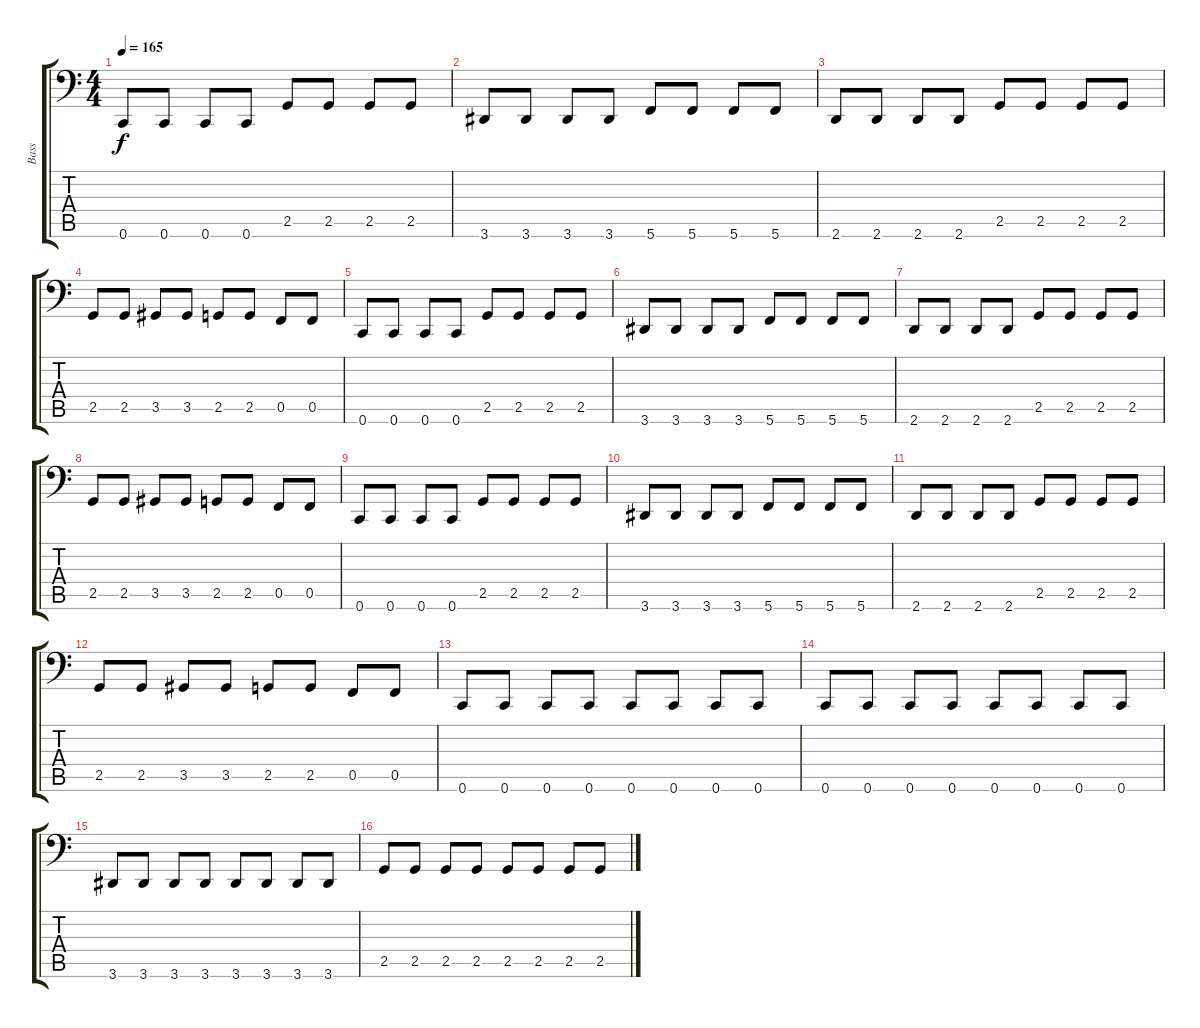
\track ("Bass" "Bass") {instrument electricbasspick}
\staff {score tabs}
\tuning (C3 G2 Eb2 Bb1 F1 C1) {hide}
\ts (4 4)
\tempo 165
\clef f4
\ks c
0.6.8{dy f} 0.6.8 0.6.8 0.6.8 2.5.8 2.5.8 2.5.8 2.5.8 |
3.6.8 3.6.8 3.6.8 3.6.8 5.6.8 5.6.8 5.6.8 5.6.8 |
2.6.8 2.6.8 2.6.8 2.6.8 2.5.8 2.5.8 2.5.8 2.5.8 |
2.5.8 2.5.8 3.5.8 3.5.8 2.5.8 2.5.8 0.5.8 0.5.8 |
0.6.8 0.6.8 0.6.8 0.6.8 2.5.8 2.5.8 2.5.8 2.5.8 |
3.6.8 3.6.8 3.6.8 3.6.8 5.6.8 5.6.8 5.6.8 5.6.8 |
2.6.8 2.6.8 2.6.8 2.6.8 2.5.8 2.5.8 2.5.8 2.5.8 |
2.5.8 2.5.8 3.5.8 3.5.8 2.5.8 2.5.8 0.5.8 0.5.8 |
0.6.8 0.6.8 0.6.8 0.6.8 2.5.8 2.5.8 2.5.8 2.5.8 |
3.6.8 3.6.8 3.6.8 3.6.8 5.6.8 5.6.8 5.6.8 5.6.8 |
2.6.8 2.6.8 2.6.8 2.6.8 2.5.8 2.5.8 2.5.8 2.5.8 |
2.5.8 2.5.8 3.5.8 3.5.8 2.5.8 2.5.8 0.5.8 0.5.8 |
0.6.8 0.6.8 0.6.8 0.6.8 0.6.8 0.6.8 0.6.8 0.6.8 |
0.6.8 0.6.8 0.6.8 0.6.8 0.6.8 0.6.8 0.6.8 0.6.8 |
3.6.8 3.6.8 3.6.8 3.6.8 3.6.8 3.6.8 3.6.8 3.6.8 |
2.5.8 2.5.8 2.5.8 2.5.8 2.5.8 2.5.8 2.5.8 2.5.8
